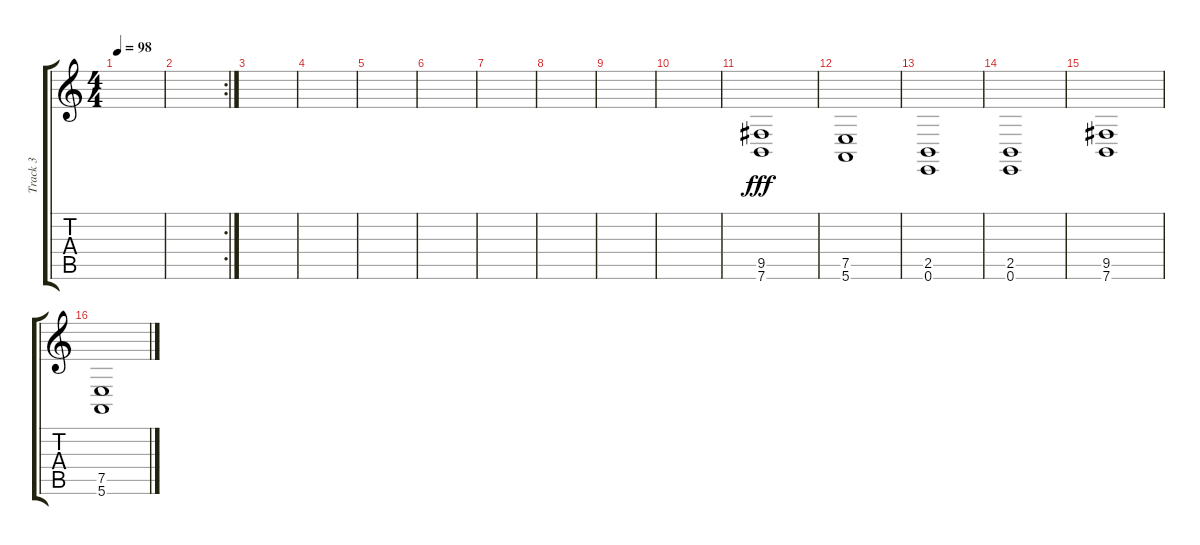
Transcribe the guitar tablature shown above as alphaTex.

\track ("Track 3" "Track 3") {instrument acousticgrandpiano}
\staff {score tabs}
\tuning (E4 B3 G3 D3 A2 E2) {hide}
\ts (4 4)
\tempo 98
\clef g2
\ks c
|
\rc 2
|
|
|
|
|
|
|
|
|
(9.5 7.6).1{dy fff instrument overdrivenguitar} |
(7.5 5.6).1{instrument overdrivenguitar} |
(2.5 0.6).1 |
(2.5 0.6).1 |
(9.5 7.6).1{instrument overdrivenguitar} |
(7.5 5.6).1{instrument overdrivenguitar}
